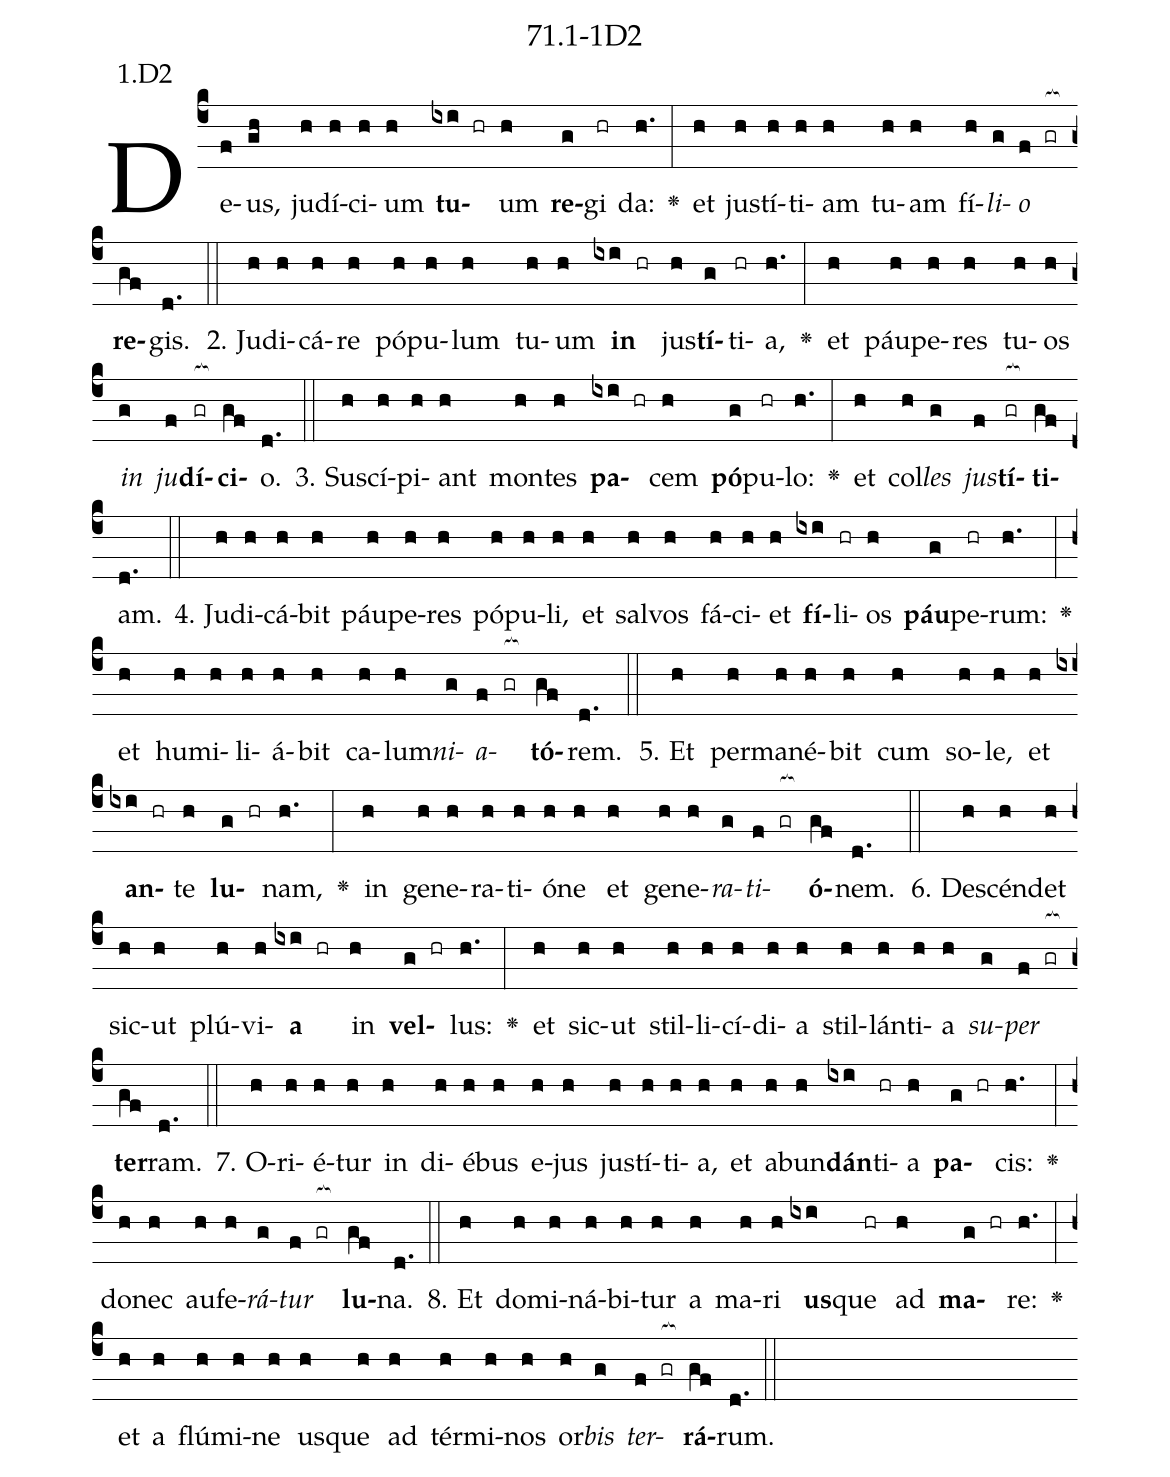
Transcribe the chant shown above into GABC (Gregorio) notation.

name: 71.1-1D2;
annotation: 1.D2;
%%
(c4)De(f)us,(gh) ju(h)dí(h)ci(h)um(h) <b>tu</b>(ixi hr)um(h) <b>re</b>(g)gi(hr) da:(h.) <v>\greheightstar</v>(:) et(h) jus(h)tí(h)ti(h)am(h) tu(h)am(h) fí(h)<i>li</i>(g)<i>o</i>(f gr[ocb:1{]) <b>re</b>(gf[ocb:0}])gis.(d.) (::)
2. Ju(h)di(h)cá(h)re(h) pó(h)pu(h)lum(h) tu(h)um(h) <b>in</b>(ixi hr) jus(h)<b>tí</b>(g)ti(hr)a,(h.) <v>\greheightstar</v>(:) et(h) páu(h)pe(h)res(h) tu(h)os(h) <i>in</i>(g) <i>ju</i>(f)<b>dí</b>(gr[ocb:1{])<b>ci</b>(gf[ocb:0}])o.(d.) (::)
3. Su(h)scí(h)pi(h)ant(h) mon(h)tes(h) <b>pa</b>(ixi hr)cem(h) <b>pó</b>(g)pu(hr)lo:(h.) <v>\greheightstar</v>(:) et(h) col(h)<i>les</i>(g) <i>jus</i>(f)<b>tí</b>(gr[ocb:1{])<b>ti</b>(gf[ocb:0}])am.(d.) (::)
4. Ju(h)di(h)cá(h)bit(h) páu(h)pe(h)res(h) pó(h)pu(h)li,(h) et(h) sal(h)vos(h) fá(h)ci(h)et(h) <b>fí</b>(ixi)li(hr)os(h) <b>páu</b>(g)pe(hr)rum:(h.) <v>\greheightstar</v>(:) et(h) hu(h)mi(h)li(h)á(h)bit(h) ca(h)lum(h)<i>ni</i>(g)<i>a</i>(f gr[ocb:1{])<b>tó</b>(gf[ocb:0}])rem.(d.) (::)
5. Et(h) per(h)ma(h)né(h)bit(h) cum(h) so(h)le,(h) et(h) <b>an</b>(ixi hr)te(h) <b>lu</b>(g hr)nam,(h.) <v>\greheightstar</v>(:) in(h) ge(h)ne(h)ra(h)ti(h)ó(h)ne(h) et(h) ge(h)ne(h)<i>ra</i>(g)<i>ti</i>(f gr[ocb:1{])<b>ó</b>(gf[ocb:0}])nem.(d.) (::)
6. De(h)scén(h)det(h) sic(h)ut(h) plú(h)vi(h)<b>a</b>(ixi hr) in(h) <b>vel</b>(g hr)lus:(h.) <v>\greheightstar</v>(:) et(h) sic(h)ut(h) stil(h)li(h)cí(h)di(h)a(h) stil(h)lán(h)ti(h)a(h) <i>su</i>(g)<i>per</i>(f gr[ocb:1{]) <b>ter</b>(gf[ocb:0}])ram.(d.) (::)
7. O(h)ri(h)é(h)tur(h) in(h) di(h)é(h)bus(h) e(h)jus(h) jus(h)tí(h)ti(h)a,(h) et(h) ab(h)un(h)<b>dán</b>(ixi)ti(hr)a(h) <b>pa</b>(g hr)cis:(h.) <v>\greheightstar</v>(:) do(h)nec(h) au(h)fe(h)<i>rá</i>(g)<i>tur</i>(f gr[ocb:1{]) <b>lu</b>(gf[ocb:0}])na.(d.) (::)
8. Et(h) do(h)mi(h)ná(h)bi(h)tur(h) a(h) ma(h)ri(h) <b>us</b>(ixi)que(hr) ad(h) <b>ma</b>(g hr)re:(h.) <v>\greheightstar</v>(:) et(h) a(h) flú(h)mi(h)ne(h) us(h)que(h) ad(h) tér(h)mi(h)nos(h) or(h)<i>bis</i>(g) <i>ter</i>(f gr[ocb:1{])<b>rá</b>(gf[ocb:0}])rum.(d.) (::)
